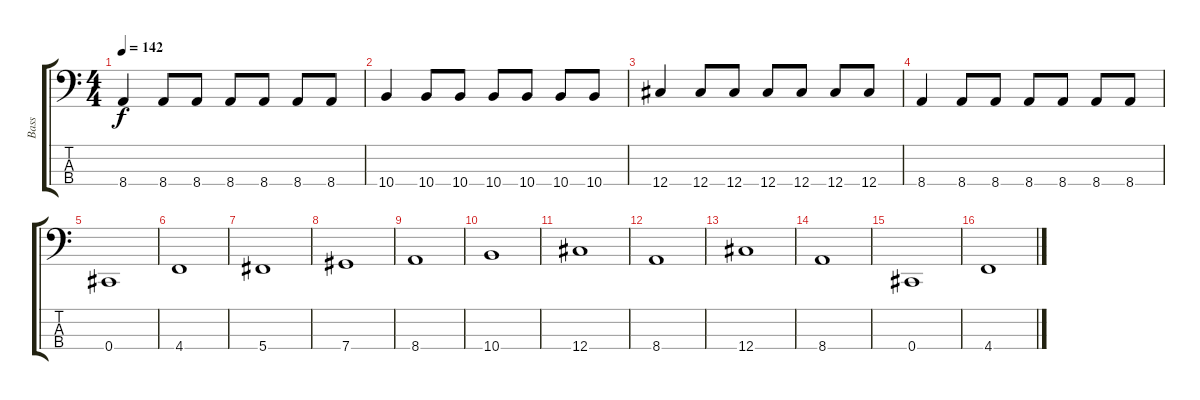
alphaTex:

\track ("Bass" "Bass") {instrument electricbasspick}
\staff {score tabs}
\tuning (Gb2 Db2 Ab1 Db1) {hide}
\ts (4 4)
\tempo 142
\clef f4
\ks c
8.4.4{dy f} 8.4.8 8.4.8 8.4.8 8.4.8 8.4.8 8.4.8 |
10.4.4 10.4.8 10.4.8 10.4.8 10.4.8 10.4.8 10.4.8 |
12.4.4 12.4.8 12.4.8 12.4.8 12.4.8 12.4.8 12.4.8 |
8.4.4 8.4.8 8.4.8 8.4.8 8.4.8 8.4.8 8.4.8 |
0.4.1 |
4.4.1 |
5.4.1 |
7.4.1 |
8.4.1 |
10.4.1 |
12.4.1 |
8.4.1 |
12.4.1 |
8.4.1 |
0.4.1 |
4.4.1
